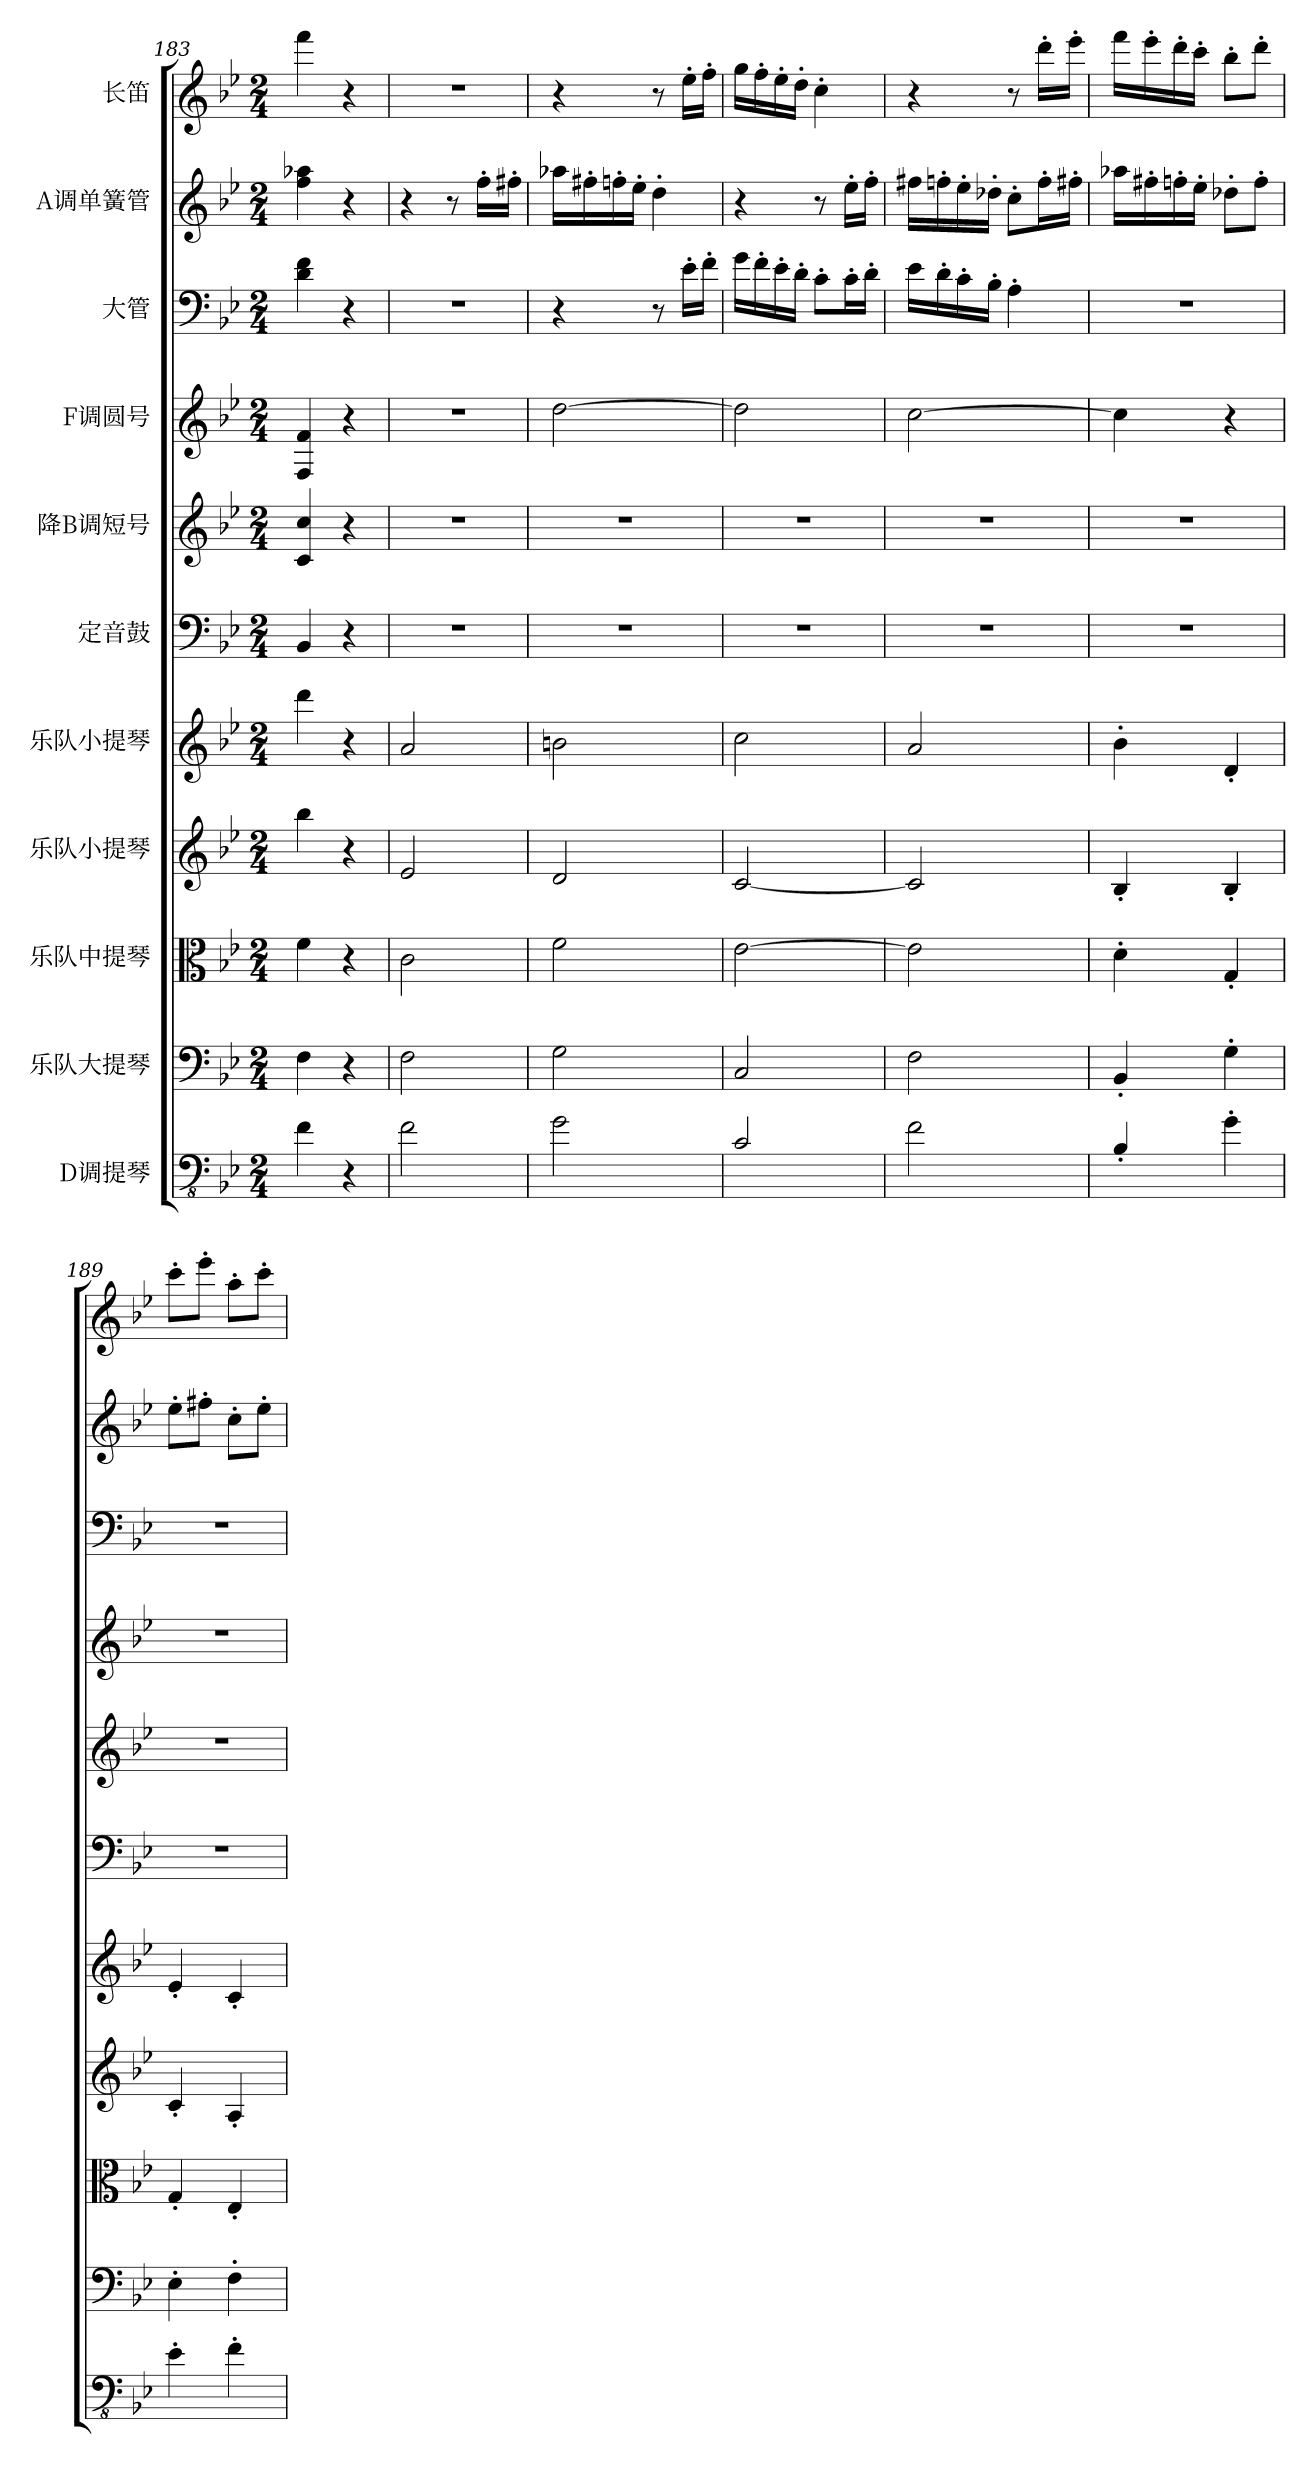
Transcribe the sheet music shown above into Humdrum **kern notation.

**kern	**kern	**kern	**kern	**kern	**kern	**kern	**kern	**kern	**kern	**kern
*part11	*part10	*part9	*part8	*part7	*part6	*part5	*part4	*part3	*part2	*part1
*staff11	*staff10	*staff9	*staff8	*staff7	*staff6	*staff5	*staff4	*staff3	*staff2	*staff1
*I"D调提琴	*I"乐队大提琴	*I"乐队中提琴	*I"乐队小提琴	*I"乐队小提琴	*I"定音鼓	*I"降B调短号	*I"F调圆号	*I"大管	*I"A调单簧管	*I"长笛
*clefFv4	*clefF4	*clefC3	*clefG2	*clefG2	*clefF4	*clefG2	*clefG2	*clefF4	*clefG2	*clefG2
*ITrd7c12	*	*	*	*	*	*ITrd1c2	*ITrd4c7	*	*ITrd2c3	*
*k[b-e-]	*k[b-e-]	*k[b-e-]	*k[b-e-]	*k[b-e-]	*k[b-e-]	*k[b-e-a-d-]	*k[b-e-a-]	*k[b-e-]	*k[f#]	*k[b-e-]
*M2/4	*M2/4	*M2/4	*M2/4	*M2/4	*M2/4	*M2/4	*M2/4	*M2/4	*M2/4	*M2/4
*MM127	*MM127	*MM127	*MM127	*MM127	*MM127	*MM127	*MM127	*MM127	*MM127	*MM127
=183	=183	=183	=183	=183	=183	=183	=183	=183	=183	=183
4FF\	4F\	4f\	4bb-\	4ddd\	4BB-/	4B-/ 4b-/	4BB-/ 4B-/	4d\ 4f\	4dd\ 4ffn\	4fff\
4r	4r	4r	4r	4r	4r	4r	4r	4r	4r	4r
=184	=184	=184	=184	=184	=184	=184	=184	=184	=184	=184
*	*	*	*	*	*	*	*	*	*	*MM132
2FF\	2F\	2c\	2e-/	2a/	2r	2r	2r	2r	4r	2r
.	.	.	.	.	.	.	.	.	8r	.
.	.	.	.	.	.	.	.	.	16dd'\LL	.
.	.	.	.	.	.	.	.	.	16dd#X'\JJ	.
=185	=185	=185	=185	=185	=185	=185	=185	=185	=185	=185
2GG\	2G\	2f\	2d/	2bn\	2r	2r	[2g\	4r	16ffn\LL	4r
.	.	.	.	.	.	.	.	.	16dd#X'\	.
.	.	.	.	.	.	.	.	.	16ddn'\	.
.	.	.	.	.	.	.	.	.	16cc'\JJ	.
.	.	.	.	.	.	.	.	8r	4b'\	8r
.	.	.	.	.	.	.	.	16e-'\LL	.	16ee-'\LL
.	.	.	.	.	.	.	.	16f'\JJ	.	16ff'\JJ
!!LO:PB:g=z
=186	=186	=186	=186	=186	=186	=186	=186	=186	=186	=186
2CC/	2C/	[2e-\	[2c/	2cc\	2r	2r	2g\]	16g\LL	4r	16gg\LL
.	.	.	.	.	.	.	.	16f'\	.	16ff'\
.	.	.	.	.	.	.	.	16e-'\	.	16ee-'\
.	.	.	.	.	.	.	.	16d'\JJ	.	16dd'\JJ
.	.	.	.	.	.	.	.	8c'\L	8r	4cc'\
.	.	.	.	.	.	.	.	16c'\L	16cc'\LL	.
.	.	.	.	.	.	.	.	16d'\JJ	16dd'\JJ	.
=187	=187	=187	=187	=187	=187	=187	=187	=187	=187	=187
2FF\	2F\	2e-\]	2c/]	2a/	2r	2r	[2f\	16e-\LL	16dd#X\LL	4r
.	.	.	.	.	.	.	.	16d'\	16ddn'\	.
.	.	.	.	.	.	.	.	16c'\	16cc'\	.
.	.	.	.	.	.	.	.	16B-'\JJ	16b-X'\JJ	.
.	.	.	.	.	.	.	.	4A'\	8a'\L	8r
.	.	.	.	.	.	.	.	.	16dd'\L	16ddd'\LL
.	.	.	.	.	.	.	.	.	16dd#X'\JJ	16eee-'\JJ
=188	=188	=188	=188	=188	=188	=188	=188	=188	=188	=188
4BBB-'/	4BB-'/	4d'\	4B-'/	4b-'\	2r	2r	4f\]	2r	16ffn\LL	16fff\LL
.	.	.	.	.	.	.	.	.	16dd#X'\	16eee-'\
.	.	.	.	.	.	.	.	.	16ddn'\	16ddd'\
.	.	.	.	.	.	.	.	.	16cc'\JJ	16ccc'\JJ
4GG'\	4G'\	4G'/	4B-'/	4d'/	.	.	4r	.	8b-X'\L	8bb-'\L
.	.	.	.	.	.	.	.	.	8dd'\J	8ddd'\J
=189	=189	=189	=189	=189	=189	=189	=189	=189	=189	=189
4EE-'\	4E-'\	4G'/	4c'/	4e-'/	2r	2r	2r	2r	8cc'\L	8ccc'\L
.	.	.	.	.	.	.	.	.	8dd#X'\J	8eee-'\J
4FF'\	4F'\	4E-'/	4A'/	4c'/	.	.	.	.	8a'\L	8aa'\L
.	.	.	.	.	.	.	.	.	8cc'\J	8ccc'\J
=	=	=	=	=	=	=	=	=	=	=
*-	*-	*-	*-	*-	*-	*-	*-	*-	*-	*-
